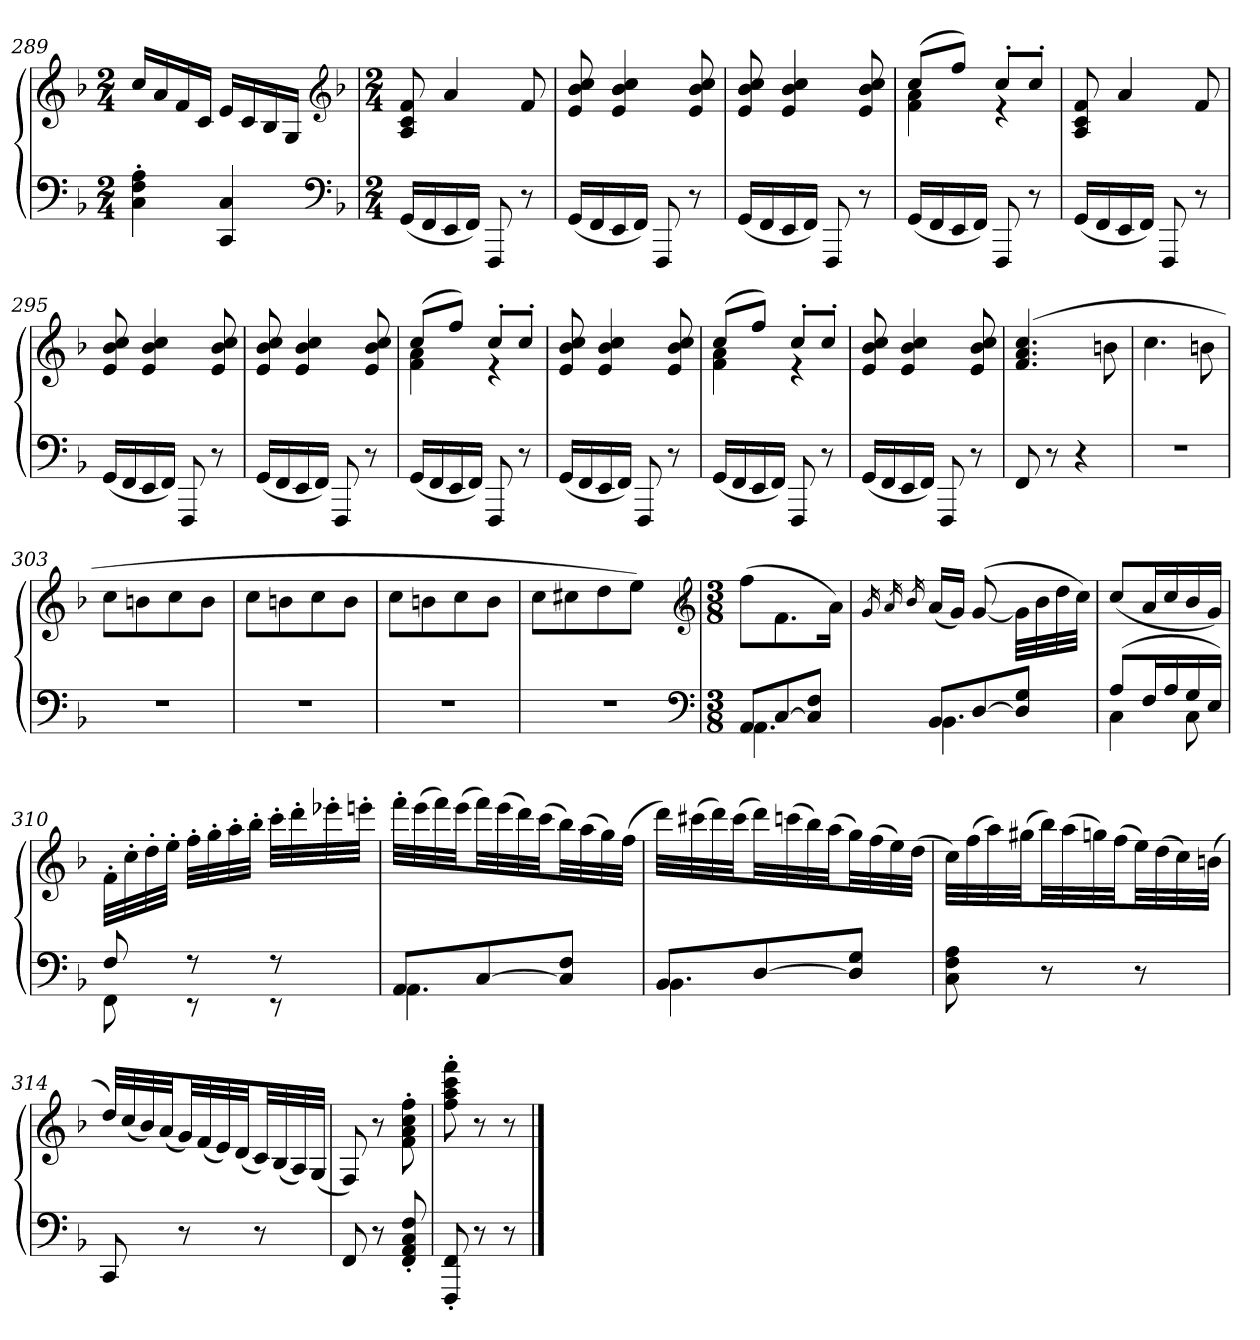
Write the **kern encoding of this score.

**kern	**kern
*part1	*part1
*staff2	*staff1
*clefF4	*clefG2
*k[b-]	*k[b-]
*F:	*F:
*M2/4	*M2/4
=289	=289
4C' 4F' 4A'	16ccLL
.	16a
.	16f
.	16cJJ
4CC 4C	16eLL
.	16c
.	16B-
.	16GJJ
*clefF4	*clefG2
*k[b-]	*k[b-]
*F:	*F:
=290	=290
*M2/4	*M2/4
(16GGLL	8A 8c 8f
16FF	.
16EE	4a
16FFJJ)	.
8FFF	.
8r	8f
=291	=291
(16GGLL	8e 8b- 8cc
16FF	.
16EE	4e 4b- 4cc
16FFJJ)	.
8FFF	.
8r	8e 8b- 8cc
=292	=292
(16GGLL	8e 8b- 8cc
16FF	.
16EE	4e 4b- 4cc
16FFJJ)	.
8FFF	.
8r	8e 8b- 8cc
=293	=293
*	*^
(16GGLL	(8ccL	4f 4a
16FF	.	.
16EE	8ffJ)	.
16FFJJ)	.	.
8FFF	8cc'L	4r
8r	8cc'J	.
*	*v	*v
=294	=294
(16GGLL	8A 8c 8f
16FF	.
16EE	4a
16FFJJ)	.
8FFF	.
8r	8f
=295	=295
(16GGLL	8e 8b- 8cc
16FF	.
16EE	4e 4b- 4cc
16FFJJ)	.
8FFF	.
8r	8e 8b- 8cc
=296	=296
(16GGLL	8e 8b- 8cc
16FF	.
16EE	4e 4b- 4cc
16FFJJ)	.
8FFF	.
8r	8e 8b- 8cc
=297	=297
*	*^
(16GGLL	(8ccL	4f 4a
16FF	.	.
16EE	8ffJ)	.
16FFJJ)	.	.
8FFF	8cc'L	4r
8r	8cc'J	.
*	*v	*v
=298	=298
(16GGLL	8e 8b- 8cc
16FF	.
16EE	4e 4b- 4cc
16FFJJ)	.
8FFF	.
8r	8e 8b- 8cc
=299	=299
*	*^
(16GGLL	(8ccL	4f 4a
16FF	.	.
16EE	8ffJ)	.
16FFJJ)	.	.
8FFF	8cc'L	4r
8r	8cc'J	.
*	*v	*v
=300	=300
(16GGLL	8e 8b- 8cc
16FF	.
16EE	4e 4b- 4cc
16FFJJ)	.
8FFF	.
8r	8e 8b- 8cc
=301	=301
8FF	(4.f 4.a 4.cc
8r	.
4r	.
.	8bn
=302	=302
2r	4.cc
.	8bn
=303	=303
2r	8ccL
.	8bn
.	8cc
.	8bJ
=304	=304
2r	8ccL
.	8bn
.	8cc
.	8bJ
=305	=305
2r	8ccL
.	8bn
.	8cc
.	8bJ
=306	=306
2r	8ccL
.	8cc#X
.	8dd
.	8eeJ)
*clefF4	*clefG2
*k[b-]	*k[b-]
*F:	*F:
=307	=307
*M3/8	*M3/8
*^	*
8AAL	4.AA	(8ffL
[8C	.	8.f
8C] 8FJ	.	.
.	.	16aJk)
=308	=308	=308
.	.	16qg
.	.	16qa
.	.	16qb-
8BB-L	4.BB-	(16aLL
.	.	16gJJ)
[8D	.	([8g
8D] 8GJ	.	32gLLL]
.	.	32b-
.	.	32dd
.	.	32ccJJJ)
=309	=309	=309
(8AL	4C	(8ccL
16FL	.	16aL
16A	.	16cc
16G	8C	16b-
16EJJ)	.	16gJJ)
=310	=310	=310
8F	8FF	32f'LLL
.	.	32cc'
.	.	32dd'
.	.	32ee'JJJ
8r	8r	32ff'LLL
.	.	32gg'
.	.	32aa'
.	.	32bb-'JJJ
8r	8r	32ccc'LLL
.	.	32ddd'
.	.	32eee-X'
.	.	32eeen'JJJ
=311	=311	=311
8AAL	4.AA	32fff'LLL
.	.	(32eee
.	.	32fff)
.	.	(32eeeJJ
[8C	.	32fffLL)
.	.	(32eee
.	.	32ddd)
.	.	(32cccJJ
8C] 8FJ	.	32bb-LL)
.	.	(32aa
.	.	32gg)
.	.	(32ffJJJ
=312	=312	=312
8BB-L	4.BB-	32dddLLL)
.	.	(32ccc#X
.	.	32ddd)
.	.	(32ccc#JJ
[8D	.	32dddLL)
.	.	(32cccn
.	.	32bb-)
.	.	(32aaJJ
8D] 8GJ	.	32ggLL)
.	.	(32ff
.	.	32ee)
.	.	(32ddJJJ
*v	*v	*
=313	=313
8C 8F 8A	32ccLLL)
.	(32ff
.	32aa)
.	(32gg#XJJ
8r	32bb-LL)
.	(32aa
.	32ggn)
.	(32ffJJ
8r	32eeLL)
.	(32dd
.	32cc)
.	(32bnJJJ
=314	=314
8CC	32ddLLL)
.	(32cc
.	32b-)
.	(32aJJ
8r	32gLL)
.	(32f
.	32e)
.	(32dJJ
8r	32cLL)
.	(32B-
.	32A)
.	(32GJJJ
=315	=315
8FF	8F)
8r	8r
8FF' 8AA' 8C' 8F'	8f' 8a' 8cc' 8ff'
=316	=316
8FFF' 8FF'	8ff' 8aa' 8ccc' 8fff'
8r	8r
8r	8r
==	==
*-	*-
